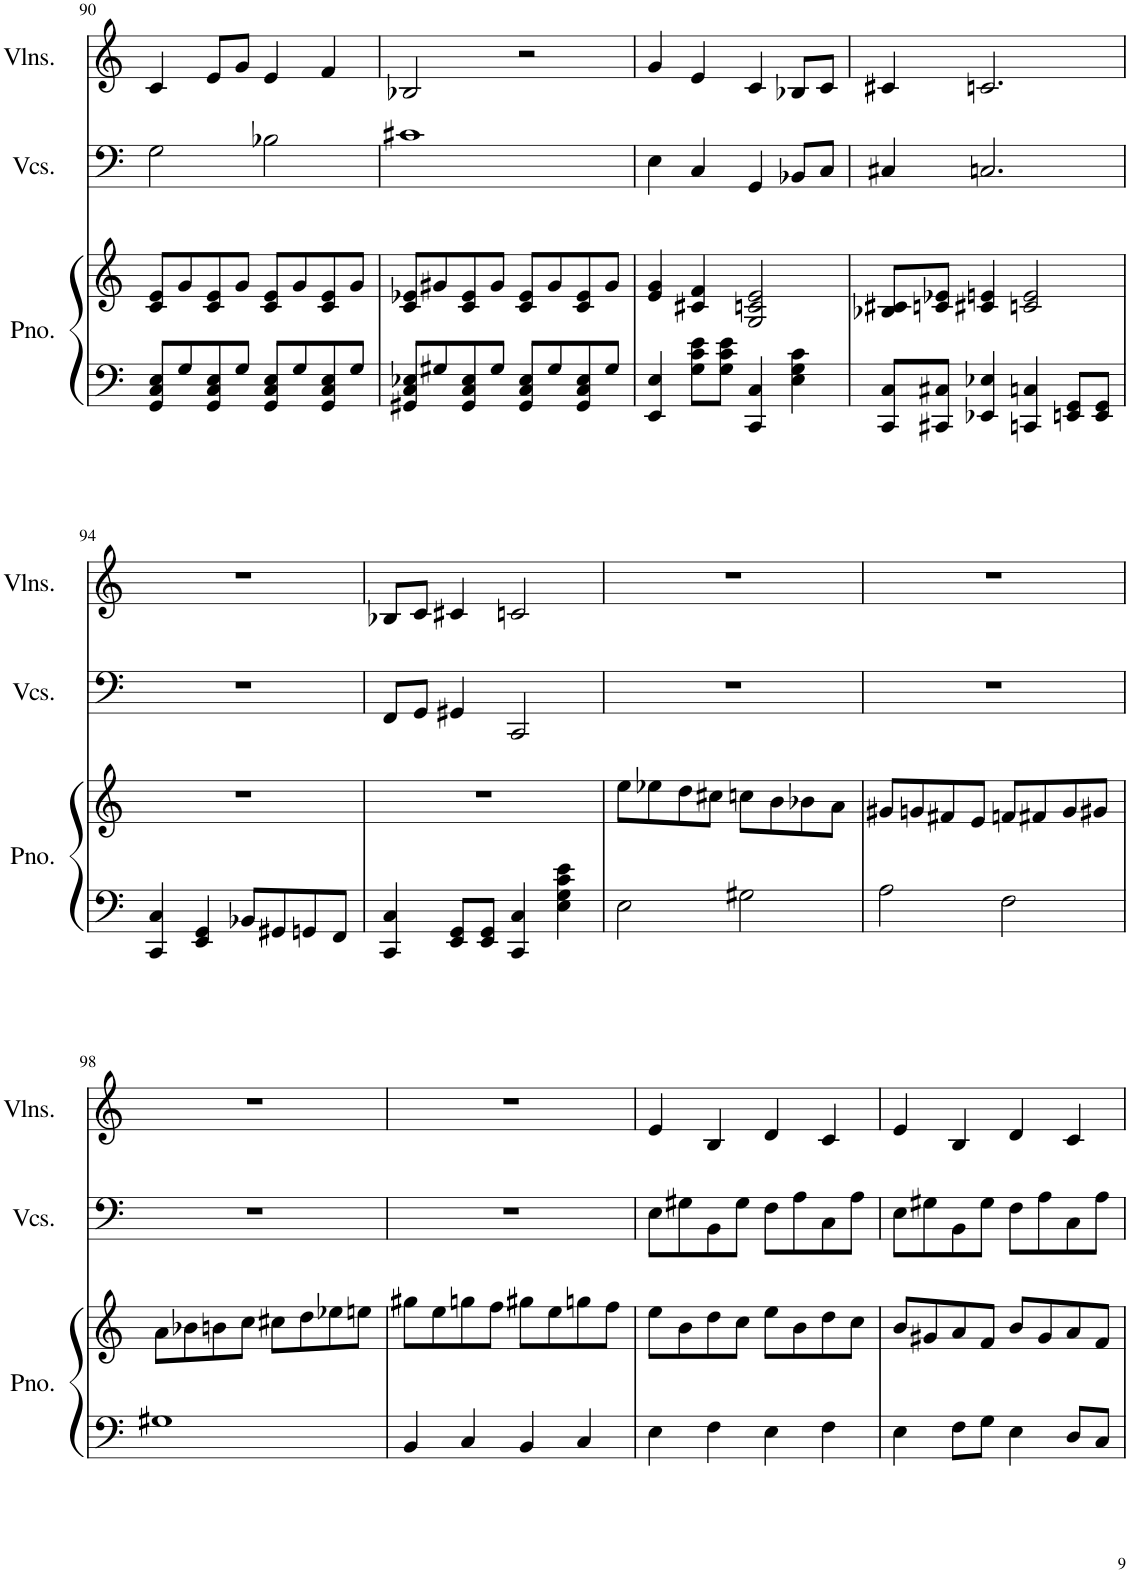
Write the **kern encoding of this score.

**kern	**kern	**kern	**kern
*part3	*part3	*part2	*part1
*staff4	*staff3	*staff2	*staff1
*I"Piano	*	*I"Violoncellos	*I"Violins
*I'Pno.	*	*I'Vcs.	*I'Vlns.
!!LO:PB:g=z
*clefF4	*clefG2	*clefF4	*clefG2
*k[]	*k[]	*k[]	*k[]
*M4/4	*M4/4	*M4/4	*M4/4
=90	=90	=90	=90
8GG/ 8C/ 8E/L	8c/ 8e/L	2G\	4c/
8G/	8g/	.	.
8GG/ 8C/ 8E/	8c/ 8e/	.	8e/L
8G/J	8g/J	.	8g/J
8GG/ 8C/ 8E/L	8c/ 8e/L	2B-X\	4e/
8G/	8g/	.	.
8GG/ 8C/ 8E/	8c/ 8e/	.	4f/
8G/J	8g/J	.	.
=91	=91	=91	=91
8GG#X/ 8C/ 8E-X/L	8c/ 8e-X/L	1c#X	2B-X/
8G#X/	8g#X/	.	.
8GG#/ 8C/ 8E-/	8c/ 8e-/	.	.
8G#/J	8g#/J	.	.
8GG#/ 8C/ 8E-/L	8c/ 8e-/L	.	2r
8G#/	8g#/	.	.
8GG#/ 8C/ 8E-/	8c/ 8e-/	.	.
8G#/J	8g#/J	.	.
=92	=92	=92	=92
4EE/ 4E/	4e/ 4g/	4E\	4g/
8G\ 8c\ 8e\L	4c#X/ 4f/	4C/	4e/
8G\ 8c\ 8e\J	.	.	.
4CC/ 4C/	2G/ 2cn/ 2e/	4GG/	4c/
4E\ 4G\ 4c\	.	8BB-X/L	8B-X/L
.	.	8C/J	8c/J
=93	=93	=93	=93
8CC/ 8C/L	8B-X/ 8c#X/L	4C#X/	4c#X/
8CC#X/ 8C#X/J	8cn/ 8e-X/J	.	.
4EE-X/ 4E-X/	4c#X/ 4en/	2.Cn/	2.cn/
4CCn/ 4Cn/	2cn/ 2e/	.	.
8EEn/ 8GG/L	.	.	.
8EE/ 8GG/J	.	.	.
!!LO:LB:g=z
=94	=94	=94	=94
4CC/ 4C/	1r	1r	1r
4EE/ 4GG/	.	.	.
8BB-X/L	.	.	.
8GG#X/	.	.	.
8GGn/	.	.	.
8FF/J	.	.	.
=95	=95	=95	=95
4CC/ 4C/	1r	8FF/L	8B-X/L
.	.	8GG/J	8c/J
8EE/ 8GG/L	.	4GG#X/	4c#X/
8EE/ 8GG/J	.	.	.
4CC/ 4C/	.	2CC/	2cn/
4E\ 4G\ 4c\ 4e\	.	.	.
=96	=96	=96	=96
2E\	8ee\L	1r	1r
.	8ee-X\	.	.
.	8dd\	.	.
.	8cc#X\J	.	.
2G#X\	8ccn\L	.	.
.	8b\	.	.
.	8b-X\	.	.
.	8a\J	.	.
=97	=97	=97	=97
2A\	8g#X/L	1r	1r
.	8gn/	.	.
.	8f#X/	.	.
.	8e/J	.	.
2F\	8fn/L	.	.
.	8f#X/	.	.
.	8g/	.	.
.	8g#X/J	.	.
!!LO:LB:g=z
=98	=98	=98	=98
1G#X	8a\L	1r	1r
.	8b-X\	.	.
.	8bn\	.	.
.	8cc\J	.	.
.	8cc#X\L	.	.
.	8dd\	.	.
.	8ee-X\	.	.
.	8een\J	.	.
=99	=99	=99	=99
4BB/	8gg#X\L	1r	1r
.	8ee\	.	.
4C/	8ggn\	.	.
.	8ff\J	.	.
4BB/	8gg#X\L	.	.
.	8ee\	.	.
4C/	8ggn\	.	.
.	8ff\J	.	.
=100	=100	=100	=100
4E\	8ee\L	8E\L	4e/
.	8b\	8G#X\	.
4F\	8dd\	8BB\	4B/
.	8cc\J	8G#\J	.
4E\	8ee\L	8F\L	4d/
.	8b\	8A\	.
4F\	8dd\	8C\	4c/
.	8cc\J	8A\J	.
=101	=101	=101	=101
4E\	8b/L	8E\L	4e/
.	8g#X/	8G#X\	.
8F\L	8a/	8BB\	4B/
8G\J	8f/J	8G#\J	.
4E\	8b/L	8F\L	4d/
.	8g#/	8A\	.
8D/L	8a/	8C\	4c/
8C/J	8f/J	8A\J	.
=	=	=	=
*-	*-	*-	*-
